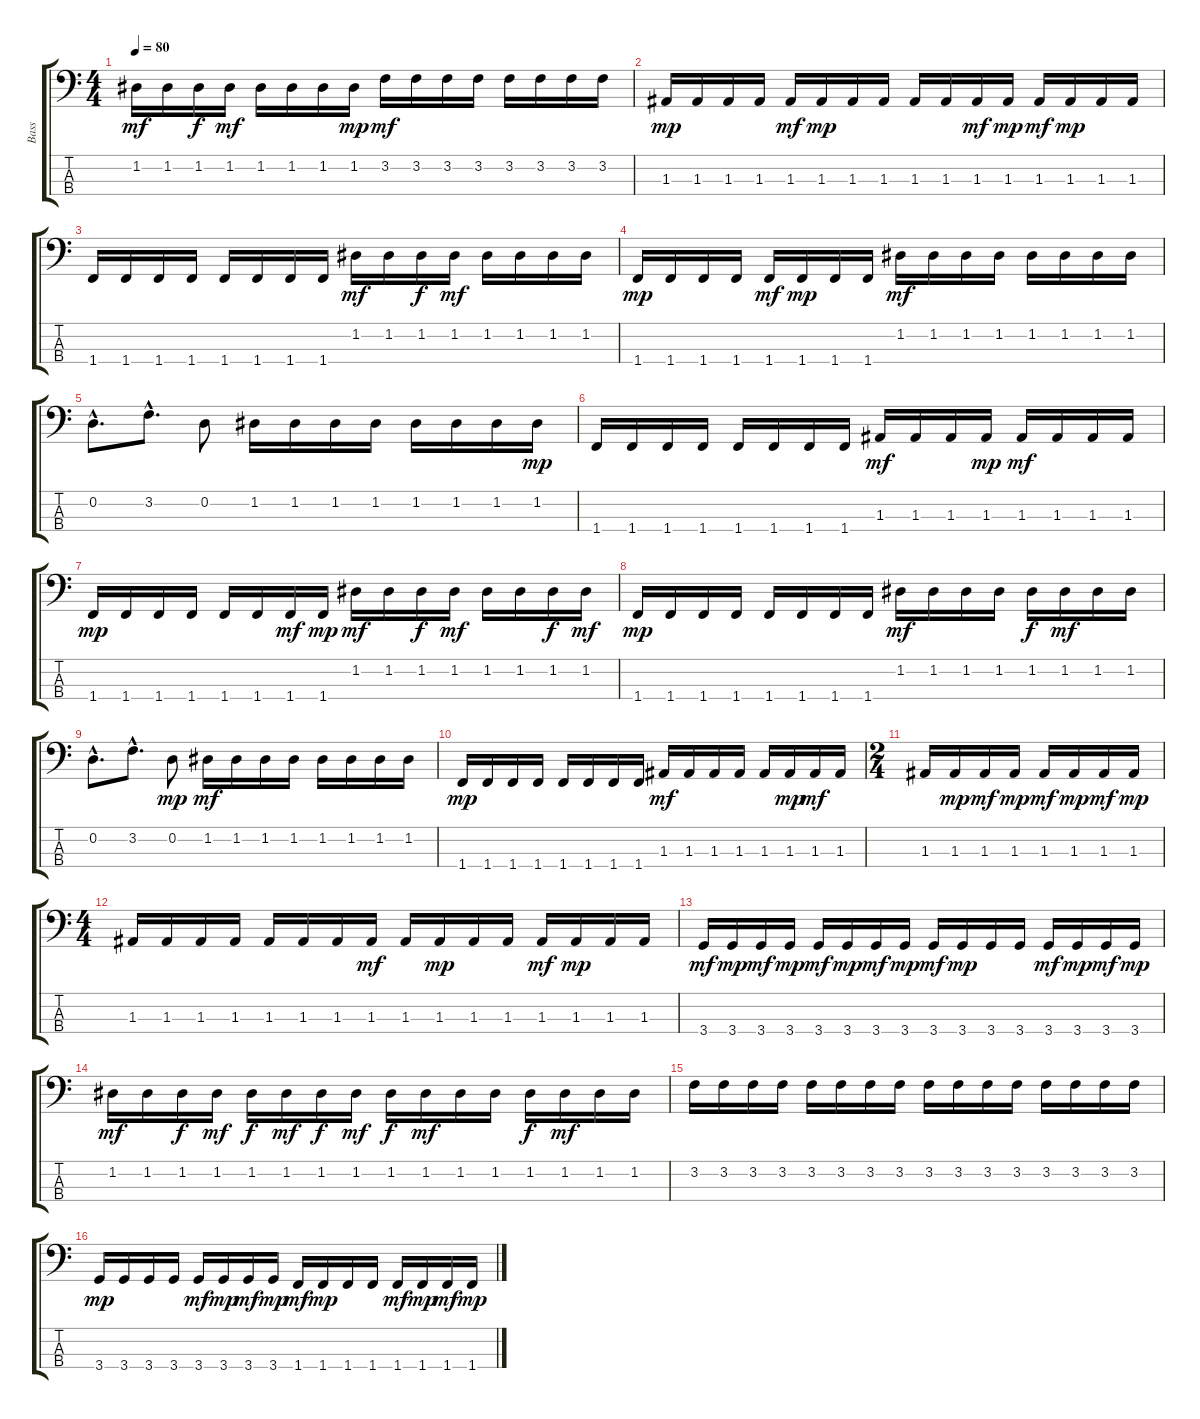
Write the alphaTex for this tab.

\track ("Bass" "Bass") {instrument electricbasspick}
\staff {score tabs}
\tuning (G2 D2 A1 E1) {hide}
\ts (4 4)
\tempo 80
\clef f4
\ks c
1.2.16{dy mf} 1.2.16 1.2.16{dy f} 1.2.16{dy mf} 1.2.16 1.2.16 1.2.16 1.2.16{dy mp} 3.2.16{dy mf} 3.2.16 3.2.16 3.2.16 3.2.16 3.2.16 3.2.16 3.2.16 |
1.3.16{dy mp} 1.3.16 1.3.16 1.3.16 1.3.16{dy mf} 1.3.16{dy mp} 1.3.16 1.3.16 1.3.16 1.3.16 1.3.16{dy mf} 1.3.16{dy mp} 1.3.16{dy mf} 1.3.16{dy mp} 1.3.16 1.3.16 |
1.4.16 1.4.16 1.4.16 1.4.16 1.4.16 1.4.16 1.4.16 1.4.16 1.2.16{dy mf} 1.2.16 1.2.16{dy f} 1.2.16{dy mf} 1.2.16 1.2.16 1.2.16 1.2.16 |
1.4.16{dy mp} 1.4.16 1.4.16 1.4.16 1.4.16{dy mf} 1.4.16{dy mp} 1.4.16 1.4.16 1.2.16{dy mf} 1.2.16 1.2.16 1.2.16 1.2.16 1.2.16 1.2.16 1.2.16 |
0.2{hac}.8{d} 3.2{hac}.8{d} 0.2.8 1.2.16 1.2.16 1.2.16 1.2.16 1.2.16 1.2.16 1.2.16 1.2.16{dy mp} |
1.4.16 1.4.16 1.4.16 1.4.16 1.4.16 1.4.16 1.4.16 1.4.16 1.3.16{dy mf} 1.3.16 1.3.16 1.3.16{dy mp} 1.3.16{dy mf} 1.3.16 1.3.16 1.3.16 |
1.4.16{dy mp} 1.4.16 1.4.16 1.4.16 1.4.16 1.4.16 1.4.16{dy mf} 1.4.16{dy mp} 1.2.16{dy mf} 1.2.16 1.2.16{dy f} 1.2.16{dy mf} 1.2.16 1.2.16 1.2.16{dy f} 1.2.16{dy mf} |
1.4.16{dy mp} 1.4.16 1.4.16 1.4.16 1.4.16 1.4.16 1.4.16 1.4.16 1.2.16{dy mf} 1.2.16 1.2.16 1.2.16 1.2.16{dy f} 1.2.16{dy mf} 1.2.16 1.2.16 |
0.2{hac}.8{d} 3.2{hac}.8{d} 0.2.8{dy mp} 1.2.16{dy mf} 1.2.16 1.2.16 1.2.16 1.2.16 1.2.16 1.2.16 1.2.16 |
1.4.16{dy mp} 1.4.16 1.4.16 1.4.16 1.4.16 1.4.16 1.4.16 1.4.16 1.3.16{dy mf} 1.3.16 1.3.16 1.3.16 1.3.16 1.3.16{dy mp} 1.3.16{dy mf} 1.3.16 |
\ts (2 4)
1.3.16 1.3.16{dy mp} 1.3.16{dy mf} 1.3.16{dy mp} 1.3.16{dy mf} 1.3.16{dy mp} 1.3.16{dy mf} 1.3.16{dy mp} |
\ts (4 4)
1.3.16 1.3.16 1.3.16 1.3.16 1.3.16 1.3.16 1.3.16 1.3.16{dy mf} 1.3.16 1.3.16{dy mp} 1.3.16 1.3.16 1.3.16{dy mf} 1.3.16{dy mp} 1.3.16 1.3.16 |
3.4.16{dy mf} 3.4.16{dy mp} 3.4.16{dy mf} 3.4.16{dy mp} 3.4.16{dy mf} 3.4.16{dy mp} 3.4.16{dy mf} 3.4.16{dy mp} 3.4.16{dy mf} 3.4.16{dy mp} 3.4.16 3.4.16 3.4.16{dy mf} 3.4.16{dy mp} 3.4.16{dy mf} 3.4.16{dy mp} |
1.2.16{dy mf} 1.2.16 1.2.16{dy f} 1.2.16{dy mf} 1.2.16{dy f} 1.2.16{dy mf} 1.2.16{dy f} 1.2.16{dy mf} 1.2.16{dy f} 1.2.16{dy mf} 1.2.16 1.2.16 1.2.16{dy f} 1.2.16{dy mf} 1.2.16 1.2.16 |
3.2.16 3.2.16 3.2.16 3.2.16 3.2.16 3.2.16 3.2.16 3.2.16 3.2.16 3.2.16 3.2.16 3.2.16 3.2.16 3.2.16 3.2.16 3.2.16 |
3.4.16{dy mp} 3.4.16 3.4.16 3.4.16 3.4.16{dy mf} 3.4.16{dy mp} 3.4.16{dy mf} 3.4.16{dy mp} 1.4.16{dy mf} 1.4.16{dy mp} 1.4.16 1.4.16 1.4.16{dy mf} 1.4.16{dy mp} 1.4.16{dy mf} 1.4.16{dy mp}
